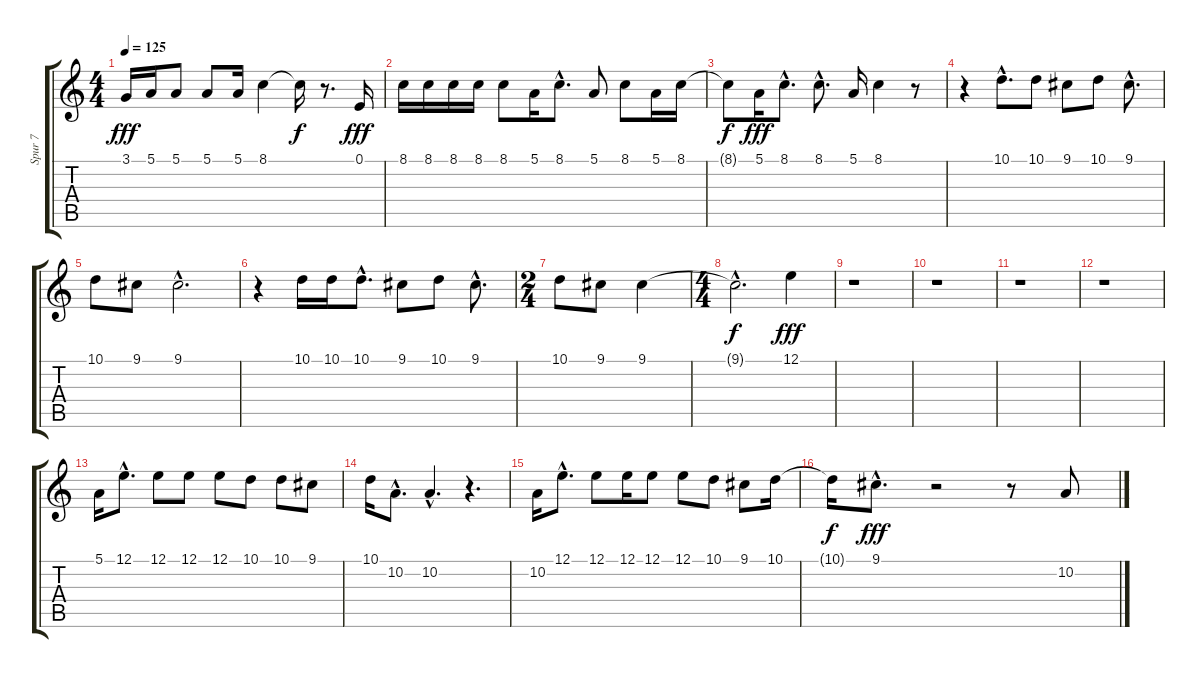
\track ("Spur 7" "Spur 7") {instrument trumpet}
\staff {score tabs}
\tuning (E4 B3 G3 D3 A2 E2) {hide}
\ts (4 4)
\tempo 125
\clef g2
\ks c
3.1.16{dy fff} 5.1.16 5.1.8 5.1.8 5.1.16 8.1.4 8.1{t}.16{dy f} r.8{d} 0.1.16{dy fff} |
8.1.16 8.1.16 8.1.16 8.1.16 8.1.8 5.1.16 8.1{hac}.8{d} 5.1.8 8.1.8 5.1.16 8.1.16 |
8.1{t}.8{dy f} 5.1.16{dy fff} 8.1{hac}.8{d} 8.1{hac}.8{d} 5.1.16 8.1.4 r.8 |
r.4 10.1{hac}.8{d} 10.1.8 9.1.8 10.1.8 9.1{hac}.8{d} |
10.1.8 9.1.8 9.1{hac}.2{d} |
r.4 10.1.16 10.1.16 10.1{hac}.8{d} 9.1.8 10.1.8 9.1{hac}.8{d} |
\ts (2 4)
10.1.8 9.1.8 9.1.4 |
\ts (4 4)
9.1{hac t}.2{d dy f} 12.1.4{dy fff} |
r.1 |
r.1 |
r.1 |
r.1 |
5.1.16 12.1{hac}.8{d} 12.1.8 12.1.8 12.1.8 10.1.8 10.1.8 9.1.8 |
10.1.16 10.2{hac}.8{d} 10.2{hac}.4{d} r.4{d} |
10.2.16 12.1{hac}.8{d} 12.1.8 12.1.16 12.1.8 12.1.8 10.1.8 9.1.8 10.1.16 |
10.1{t}.16{dy f} 9.1{hac}.8{d dy fff} r.2 r.8 10.2.8
